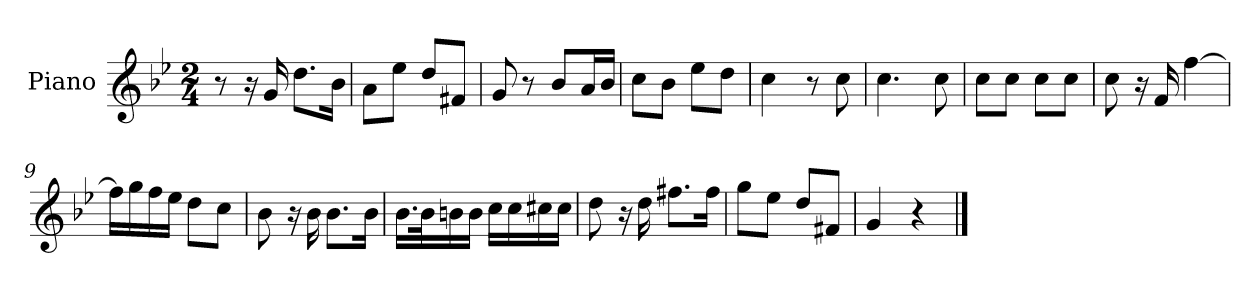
**kern
*part1
*staff1
*I"Piano
*I'Pno.
*clefG2
*k[b-e-]
*M2/4
=1
8r
16r
16g/
8.dd\L
16b-\Jk
=2
8a\L
8ee-\J
8dd/L
8f#X/J
=3
8g/
8r
8b-/L
16a/L
16b-/JJ
=4
8cc\L
8b-\J
8ee-\L
8dd\J
=5
4cc\
8r
8cc\
=6
4.cc\
8cc\
=7
8cc\L
8cc\J
8cc\L
8cc\J
=8
8cc\
16r
16f/
[4ff\
=9
16ff\LL]
16gg\
16ff\
16ee-\JJ
8dd\L
8cc\J
=10
8b-\
16r
16b-\
8.b-\L
16b-\Jk
=11
16.b-\LL
32b-\K
16bn\
16b\JJ
16cc\LL
16cc\
16cc#X\
16cc#\JJ
=12
8dd\
16r
16dd\
8.ff#X\L
16ff#\Jk
=13
8gg\L
8ee-\J
8dd/L
8f#X/J
=14
4g/
4r
==
*-
